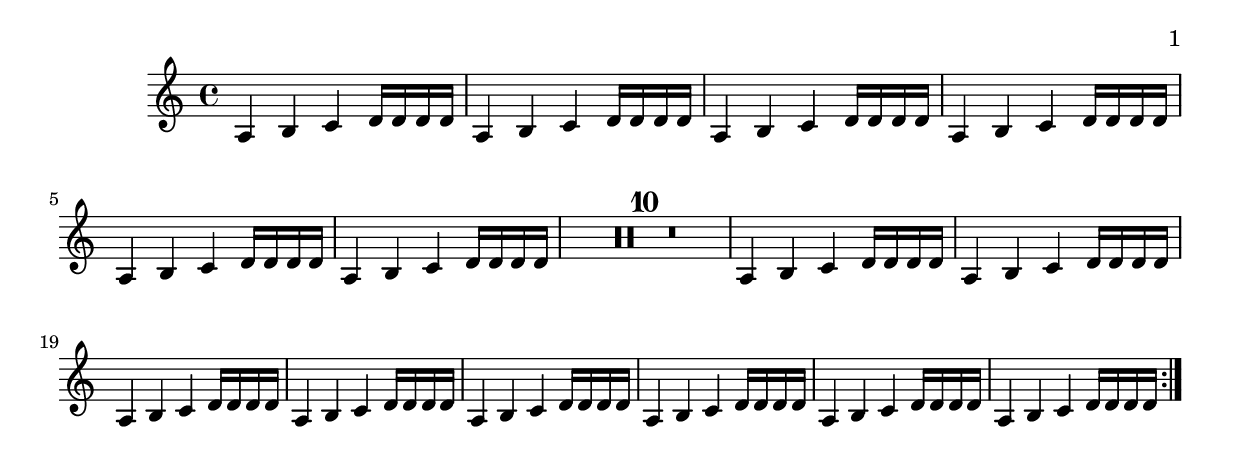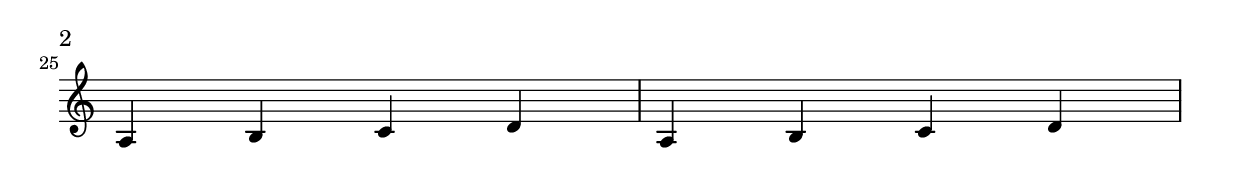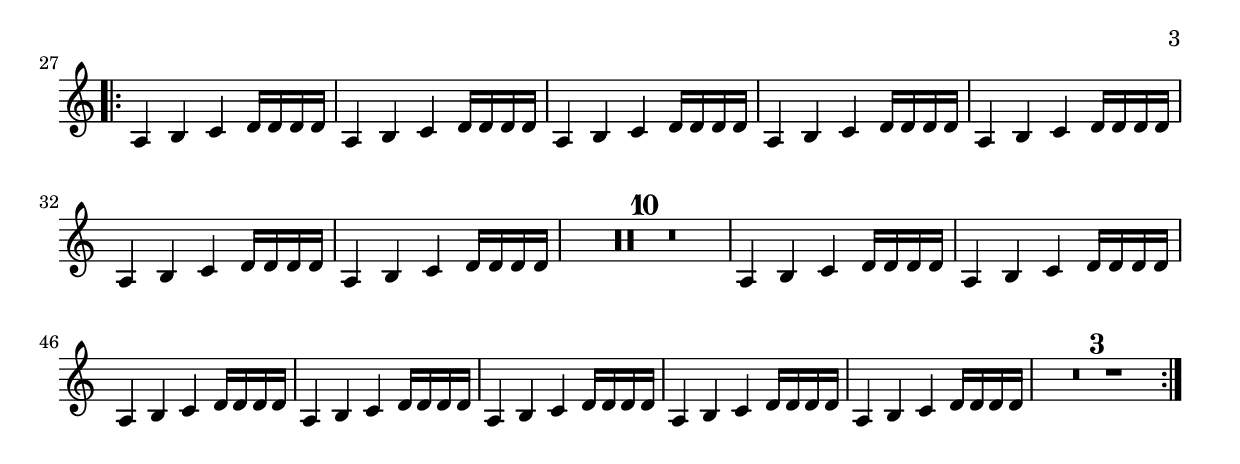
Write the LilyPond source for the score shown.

\version "2.12.0"

\header {
  texidoc = "The page-turn engraver will not count potential page
turns if they occur in the middle of a repeat unless there is a
long gap at the beginning or at the end of the repeat.
"
}

\layout {
  \context {
    \Staff
    \consists "Page_turn_engraver"
  }
}

\book {
  \paper {
    #(define page-breaking ly:page-turn-breaking)
    paper-height = #80
    print-page-number = ##t
    print-first-page-number = ##t
  }

  \score {
    \relative c' {
      \set Score.skipBars = ##t
      % this should be kept on one page
      \repeat volta 2 {
	\repeat unfold 6 {a4 b c d16 d d d} R1*10
	\repeat unfold 8 {a4 b c d16 d d d} \pageTurn
      }
      % use up a page
      a4 b c d a b c d \pageBreak

      % this should be allowed to have a page turn
      \repeat volta 2 {
	\repeat unfold 7 {a4 b c d16 d d d} R1*10
	\repeat unfold 7 {a4 b c d16 d d d} R1*3
      }
    }
  }
}
